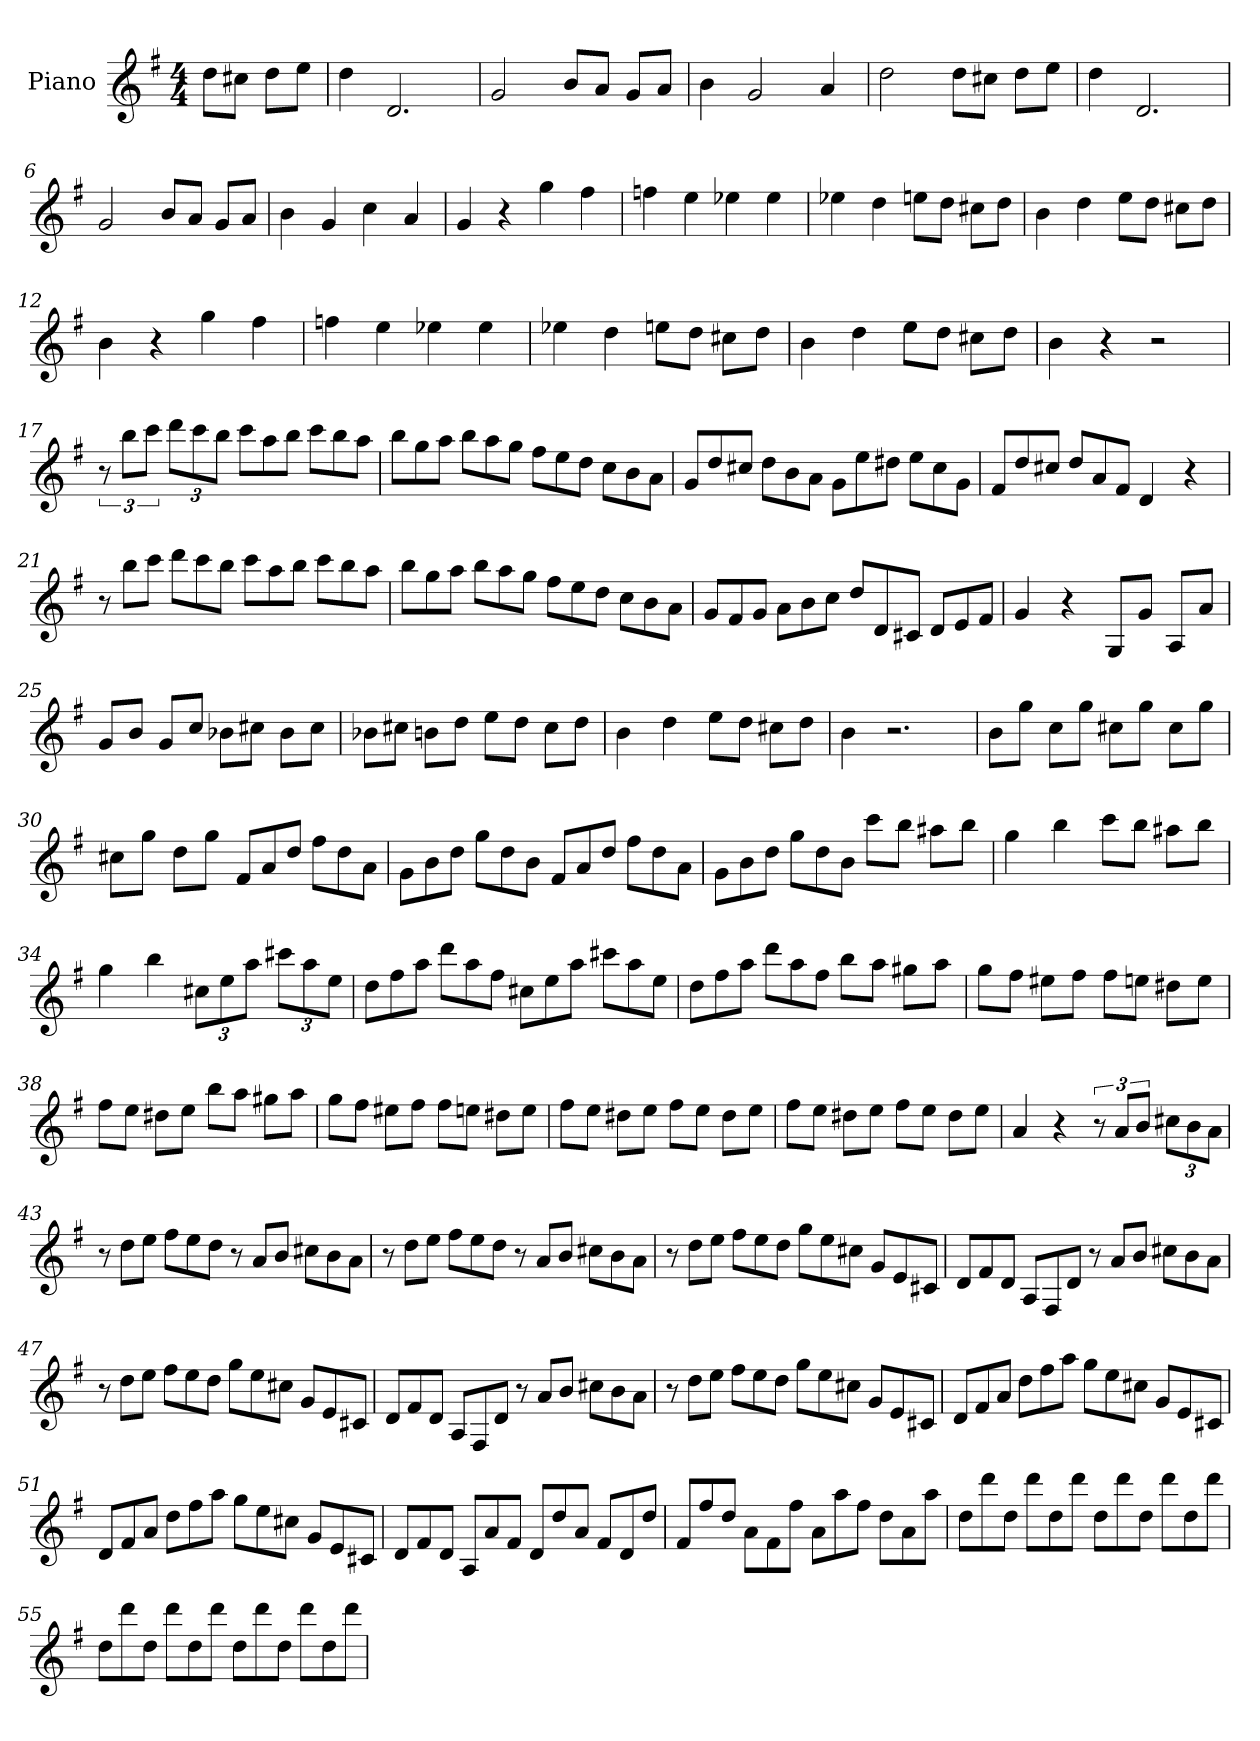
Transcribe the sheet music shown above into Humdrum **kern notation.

**kern
*part1
*staff1
*I"Piano
*I'Pno
*clefG2
*k[f#]
*G:
*M4/4
*MM160
=
8dd\L
8cc#X\J
8dd\L
8ee\J
=1
4dd
2.d
=2
2g
8b/L
8a/J
8g/L
8a/J
=3
4b
2g
4a
=4
2dd
8dd\L
8cc#X\J
8dd\L
8ee\J
=5
4dd
2.d
=6
2g
8b/L
8a/J
8g/L
8a/J
=7
4b
4g
4cc
4a
=8
4g
4r
4gg
4ff#
=9
4ffn
4ee
4ee-X
4ee-
=10
4ee-X
4dd
8een\L
8dd\J
8cc#X\L
8dd\J
=11
4b
4dd
8ee\L
8dd\J
8cc#X\L
8dd\J
=12
4b
4r
4gg
4ff#
=13
4ffn
4ee
4ee-X
4ee-
=14
4ee-X
4dd
8een\L
8dd\J
8cc#X\L
8dd\J
=15
4b
4dd
8ee\L
8dd\J
8cc#X\L
8dd\J
=16
4b
4r
2r
=17
12r
12bb\L
12ccc\J
12ddd\L
12ccc\
12bb\J
*Xtuplet
12ccc\L
12aa\
12bb\J
12ccc\L
12bb\
12aa\J
=18
12bb\L
12gg\
12aa\J
12bb\L
12aa\
12gg\J
12ff#\L
12ee\
12dd\J
12cc\L
12b\
12a\J
=19
12g/L
12dd/
12cc#X/J
12dd\L
12b\
12a\J
12g\L
12ee\
12dd#X\J
12ee\L
12cc#\
12g\J
=20
12f#/L
12dd/
12cc#X/J
12dd/L
12a/
12f#/J
4d
4r
=21
12r
12bb\L
12ccc\J
12ddd\L
12ccc\
12bb\J
12ccc\L
12aa\
12bb\J
12ccc\L
12bb\
12aa\J
=22
12bb\L
12gg\
12aa\J
12bb\L
12aa\
12gg\J
12ff#\L
12ee\
12dd\J
12cc\L
12b\
12a\J
=23
12g/L
12f#/
12g/J
12a\L
12b\
12cc\J
12dd/L
12d/
12c#X/J
12d/L
12e/
12f#/J
=24
4g
4r
8G/L
8g/J
8A/L
8a/J
=25
8g/L
8b/J
8g/L
8cc/J
8b-X\L
8cc#X\J
8b-\L
8cc#\J
=26
8b-X\L
8cc#X\J
8bn\L
8dd\J
8ee\L
8dd\J
8cc#\L
8dd\J
=27
4b
4dd
8ee\L
8dd\J
8cc#X\L
8dd\J
=28
4b
2.r
=29
8b\L
8gg\J
8cc\L
8gg\J
8cc#X\L
8gg\J
8cc#\L
8gg\J
=30
8cc#X\L
8gg\J
8dd\L
8gg\J
12f#/L
12a/
12dd/J
12ff#\L
12dd\
12a\J
=31
12g\L
12b\
12dd\J
12gg\L
12dd\
12b\J
12f#/L
12a/
12dd/J
12ff#\L
12dd\
12a\J
=32
12g\L
12b\
12dd\J
12gg\L
12dd\
12b\J
8ccc\L
8bb\J
8aa#X\L
8bb\J
=33
4gg
4bb
8ccc\L
8bb\J
8aa#X\L
8bb\J
=34
4gg
4bb
*tuplet
12cc#X\L
12ee\
12aa\J
12ccc#X\L
12aa\
12ee\J
=35
*Xtuplet
12dd\L
12ff#\
12aa\J
12ddd\L
12aa\
12ff#\J
12cc#X\L
12ee\
12aa\J
12ccc#X\L
12aa\
12ee\J
=36
12dd\L
12ff#\
12aa\J
12ddd\L
12aa\
12ff#\J
8bb\L
8aa\J
8gg#X\L
8aa\J
=37
8gg\L
8ff#\J
8ee#X\L
8ff#\J
8ff#\L
8een\J
8dd#X\L
8ee\J
=38
8ff#\L
8ee\J
8dd#X\L
8ee\J
8bb\L
8aa\J
8gg#X\L
8aa\J
=39
8gg\L
8ff#\J
8ee#X\L
8ff#\J
8ff#\L
8een\J
8dd#X\L
8ee\J
=40
8ff#\L
8ee\J
8dd#X\L
8ee\J
8ff#\L
8ee\J
8dd#\L
8ee\J
=41
8ff#\L
8ee\J
8dd#X\L
8ee\J
8ff#\L
8ee\J
8dd#\L
8ee\J
=42
4a
4r
*tuplet
12r
12a/L
12b/J
12cc#X\L
12b\
12a\J
=43
*Xtuplet
12r
12dd\L
12ee\J
12ff#\L
12ee\
12dd\J
12r
12a/L
12b/J
12cc#X\L
12b\
12a\J
=44
12r
12dd\L
12ee\J
12ff#\L
12ee\
12dd\J
12r
12a/L
12b/J
12cc#X\L
12b\
12a\J
=45
12r
12dd\L
12ee\J
12ff#\L
12ee\
12dd\J
12gg\L
12ee\
12cc#X\J
12g/L
12e/
12c#X/J
=46
12d/L
12f#/
12d/J
12A/L
12F#/
12d/J
12r
12a/L
12b/J
12cc#X\L
12b\
12a\J
=47
12r
12dd\L
12ee\J
12ff#\L
12ee\
12dd\J
12gg\L
12ee\
12cc#X\J
12g/L
12e/
12c#X/J
=48
12d/L
12f#/
12d/J
12A/L
12F#/
12d/J
12r
12a/L
12b/J
12cc#X\L
12b\
12a\J
=49
12r
12dd\L
12ee\J
12ff#\L
12ee\
12dd\J
12gg\L
12ee\
12cc#X\J
12g/L
12e/
12c#X/J
=50
12d/L
12f#/
12a/J
12dd\L
12ff#\
12aa\J
12gg\L
12ee\
12cc#X\J
12g/L
12e/
12c#X/J
=51
12d/L
12f#/
12a/J
12dd\L
12ff#\
12aa\J
12gg\L
12ee\
12cc#X\J
12g/L
12e/
12c#X/J
=52
12d/L
12f#/
12d/J
12A/L
12a/
12f#/J
12d/L
12dd/
12a/J
12f#/L
12d/
12dd/J
=53
12f#/L
12ff#/
12dd/J
12a\L
12f#\
12ff#\J
12a\L
12aa\
12ff#\J
12dd\L
12a\
12aa\J
=54
12dd\L
12ddd\
12dd\J
12ddd\L
12dd\
12ddd\J
12dd\L
12ddd\
12dd\J
12ddd\L
12dd\
12ddd\J
=55
12dd\L
12ddd\
12dd\J
12ddd\L
12dd\
12ddd\J
12dd\L
12ddd\
12dd\J
12ddd\L
12dd\
12ddd\J
=
*-
